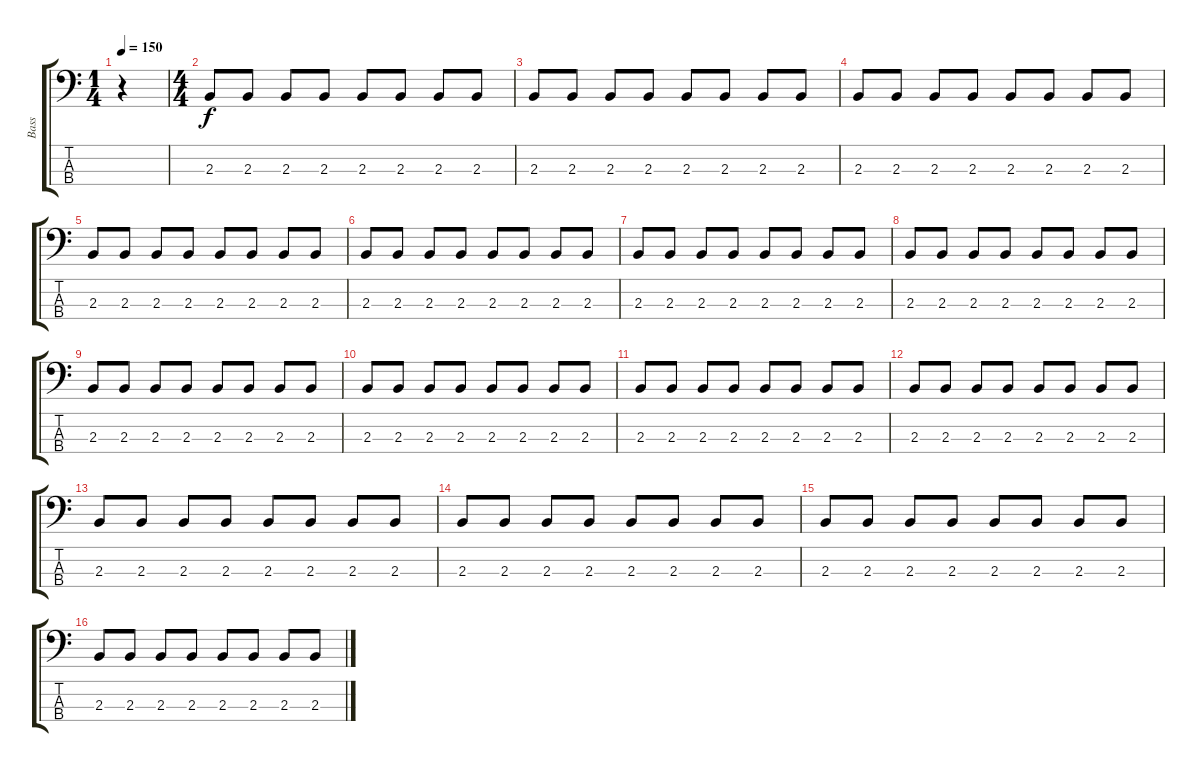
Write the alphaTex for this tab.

\track ("Bass" "Bass") {instrument electricbassfinger}
\staff {score tabs}
\tuning (G2 D2 A1 D1) {hide}
\ts (1 4)
\tempo 150
\clef f4
\ks c
r.4{dy f instrument electricbassfinger} |
\ts (4 4)
2.3.8 2.3.8 2.3.8 2.3.8 2.3.8 2.3.8 2.3.8 2.3.8 |
2.3.8 2.3.8 2.3.8 2.3.8 2.3.8 2.3.8 2.3.8 2.3.8 |
2.3.8 2.3.8 2.3.8 2.3.8 2.3.8 2.3.8 2.3.8 2.3.8 |
2.3.8 2.3.8 2.3.8 2.3.8 2.3.8 2.3.8 2.3.8 2.3.8 |
2.3.8 2.3.8 2.3.8 2.3.8 2.3.8 2.3.8 2.3.8 2.3.8 |
2.3.8 2.3.8 2.3.8 2.3.8 2.3.8 2.3.8 2.3.8 2.3.8 |
2.3.8 2.3.8 2.3.8 2.3.8 2.3.8 2.3.8 2.3.8 2.3.8 |
2.3.8 2.3.8 2.3.8 2.3.8 2.3.8 2.3.8 2.3.8 2.3.8 |
2.3.8 2.3.8 2.3.8 2.3.8 2.3.8 2.3.8 2.3.8 2.3.8 |
2.3.8 2.3.8 2.3.8 2.3.8 2.3.8 2.3.8 2.3.8 2.3.8 |
2.3.8 2.3.8 2.3.8 2.3.8 2.3.8 2.3.8 2.3.8 2.3.8 |
2.3.8 2.3.8 2.3.8 2.3.8 2.3.8 2.3.8 2.3.8 2.3.8 |
2.3.8 2.3.8 2.3.8 2.3.8 2.3.8 2.3.8 2.3.8 2.3.8 |
2.3.8 2.3.8 2.3.8 2.3.8 2.3.8 2.3.8 2.3.8 2.3.8 |
2.3.8 2.3.8 2.3.8 2.3.8 2.3.8 2.3.8 2.3.8 2.3.8
